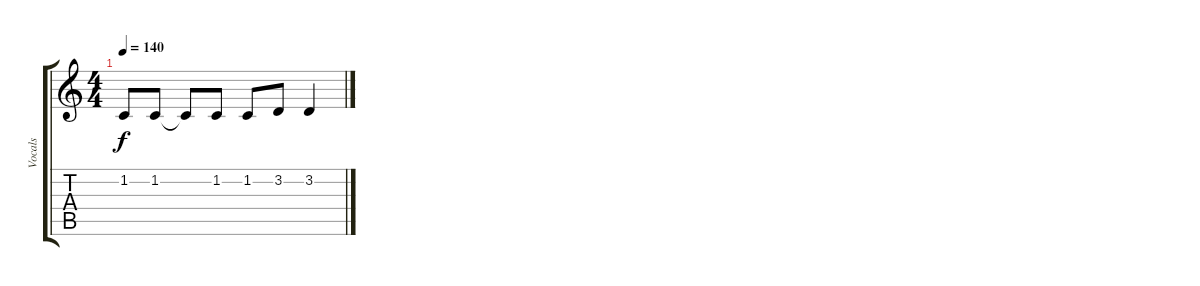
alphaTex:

\track ("Vocals" "Vocals") {instrument trumpet}
\staff {score tabs}
\tuning (E4 B3 G3 D3 A2 E2) {hide}
\ts (4 4)
\tempo 140
\clef g2
\ks c
1.2.8{dy f} 1.2.8 1.2{t}.8 1.2.8 1.2.8 3.2.8 3.2.4
